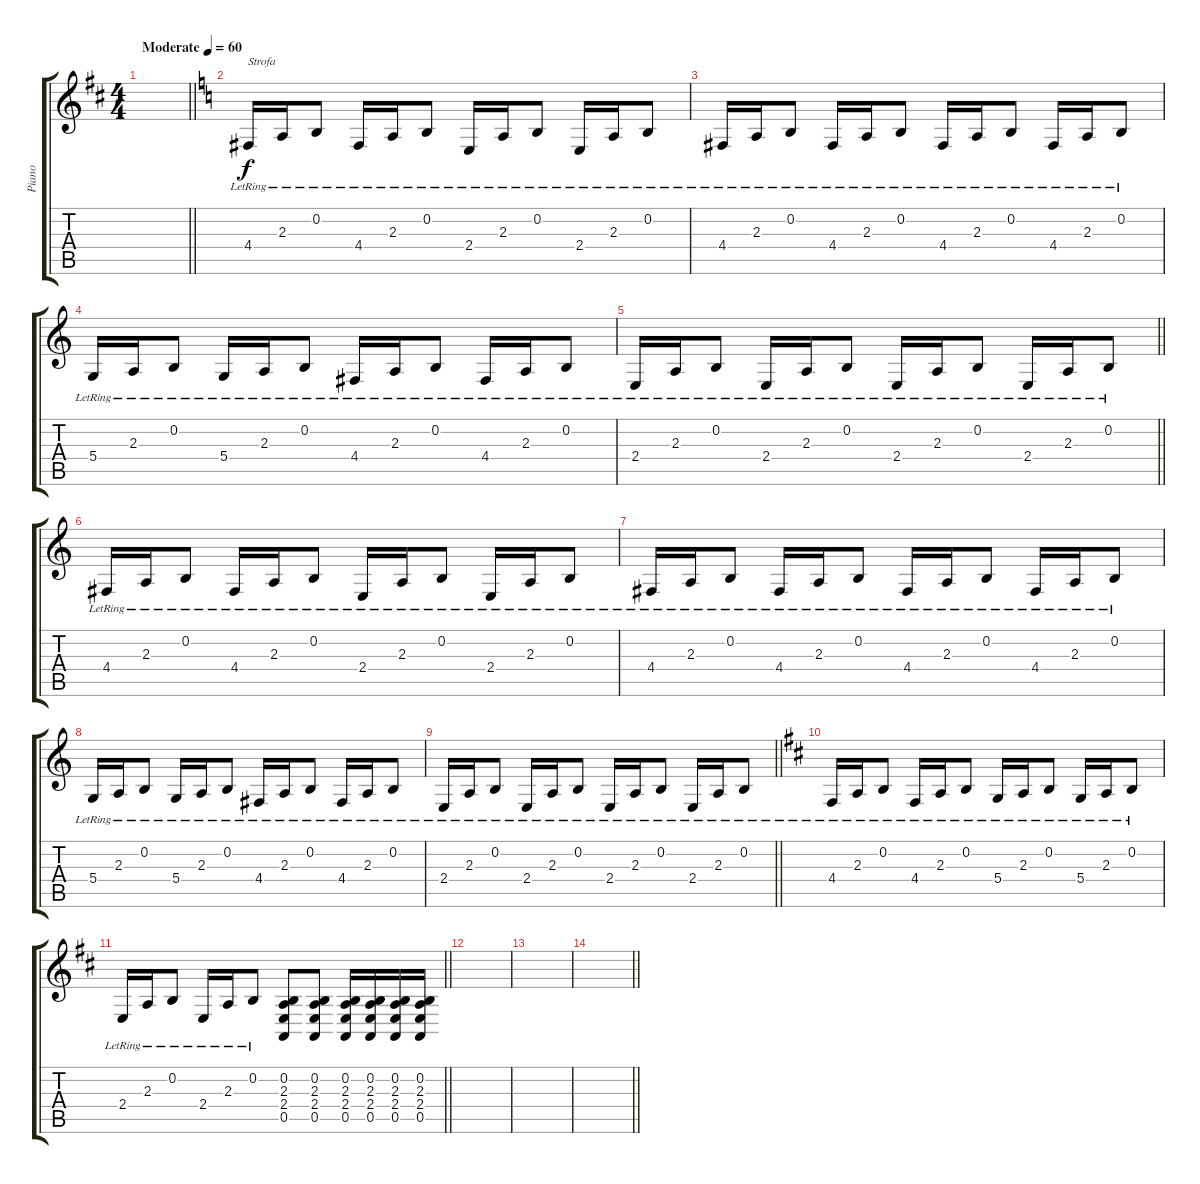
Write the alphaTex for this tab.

\track ("Piano" "Piano") {instrument acousticgrandpiano}
\staff {score tabs}
\tuning (E4 B3 G3 D3 A2 E2) {hide}
\ts (4 4)
\tempo (60 "Moderate")
\clef g2
\barLineRight lightlight
\ks d
|
\ks c
4.4{lr}.16{txt "Strofa"} 2.3{lr}.16 0.2{lr}.8 4.4{lr}.16 2.3{lr}.16 0.2{lr}.8 2.4{lr}.16 2.3{lr}.16 0.2{lr}.8 2.4{lr}.16 2.3{lr}.16 0.2{lr}.8 |
4.4{lr}.16 2.3{lr}.16 0.2{lr}.8 4.4{lr}.16 2.3{lr}.16 0.2{lr}.8 4.4{lr}.16 2.3{lr}.16 0.2{lr}.8 4.4{lr}.16 2.3{lr}.16 0.2{lr}.8 |
5.4{lr}.16 2.3{lr}.16 0.2{lr}.8 5.4{lr}.16 2.3{lr}.16 0.2{lr}.8 4.4{lr}.16 2.3{lr}.16 0.2{lr}.8 4.4{lr}.16 2.3{lr}.16 0.2{lr}.8 |
\barLineRight lightlight
2.4{lr}.16 2.3{lr}.16 0.2{lr}.8 2.4{lr}.16 2.3{lr}.16 0.2{lr}.8 2.4{lr}.16 2.3{lr}.16 0.2{lr}.8 2.4{lr}.16 2.3{lr}.16 0.2{lr}.8 |
4.4{lr}.16 2.3{lr}.16 0.2{lr}.8 4.4{lr}.16 2.3{lr}.16 0.2{lr}.8 2.4{lr}.16 2.3{lr}.16 0.2{lr}.8 2.4{lr}.16 2.3{lr}.16 0.2{lr}.8 |
4.4{lr}.16 2.3{lr}.16 0.2{lr}.8 4.4{lr}.16 2.3{lr}.16 0.2{lr}.8 4.4{lr}.16 2.3{lr}.16 0.2{lr}.8 4.4{lr}.16 2.3{lr}.16 0.2{lr}.8 |
5.4{lr}.16 2.3{lr}.16 0.2{lr}.8 5.4{lr}.16 2.3{lr}.16 0.2{lr}.8 4.4{lr}.16 2.3{lr}.16 0.2{lr}.8 4.4{lr}.16 2.3{lr}.16 0.2{lr}.8 |
\barLineRight lightlight
2.4{lr}.16 2.3{lr}.16 0.2{lr}.8 2.4{lr}.16 2.3{lr}.16 0.2{lr}.8 2.4{lr}.16 2.3{lr}.16 0.2{lr}.8 2.4{lr}.16 2.3{lr}.16 0.2{lr}.8 |
\ks d
4.4{lr}.16 2.3{lr}.16 0.2{lr}.8 4.4{lr}.16 2.3{lr}.16 0.2{lr}.8 5.4{lr}.16 2.3{lr}.16 0.2{lr}.8 5.4{lr}.16 2.3{lr}.16 0.2{lr}.8 |
\barLineRight lightlight
2.4{lr}.16 2.3{lr}.16 0.2{lr}.8 2.4{lr}.16 2.3{lr}.16 0.2{lr}.8 (0.2 2.3 2.4 0.5).8 (0.2 2.3 2.4 0.5).8 (0.2 2.3 2.4 0.5).16 (0.2 2.3 2.4 0.5).16 (0.2 2.3 2.4 0.5).16 (0.2 2.3 2.4 0.5).16 |
|
|
\barLineRight lightlight
